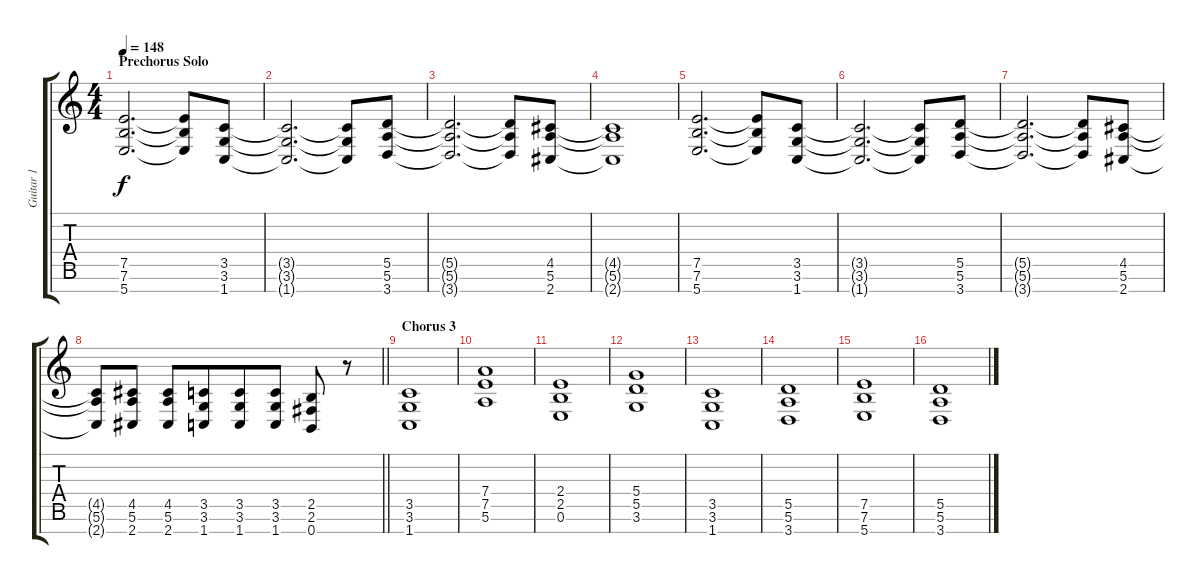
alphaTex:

\track ("Guitar 1" "Guitar 1") {instrument distortionguitar}
\staff {score tabs}
\tuning (E4 B3 G3 D3 A2 E2 B1) {hide}
\ts (4 4)
\section ("" "Prechorus Solo")
\tempo 148
\clef g2
\ks c
(7.5 7.6 5.7).2{d dy f} (7.5{t} 7.6{t} 5.7{t}).8 (3.5 3.6 1.7).8 |
(3.5{t} 3.6{t} 1.7{t}).2{d} (3.5{t} 3.6{t} 1.7{t}).8 (5.5 5.6 3.7).8 |
(5.5{t} 5.6{t} 3.7{t}).2{d} (5.5{t} 5.6{t} 3.7{t}).8 (4.5 5.6 2.7).8 |
(4.5{t} 5.6{t} 2.7{t}).1 |
(7.5 7.6 5.7).2{d} (7.5{t} 7.6{t} 5.7{t}).8 (3.5 3.6 1.7).8 |
(3.5{t} 3.6{t} 1.7{t}).2{d} (3.5{t} 3.6{t} 1.7{t}).8 (5.5 5.6 3.7).8 |
(5.5{t} 5.6{t} 3.7{t}).2{d} (5.5{t} 5.6{t} 3.7{t}).8 (4.5 5.6 2.7).8 |
\barLineRight lightlight
(4.5{t} 5.6{t} 2.7{t}).8{beam merge} (4.5 5.6 2.7).8 (4.5 5.6 2.7).8 (3.5 3.6 1.7).8{beam merge} (3.5 3.6 1.7).8 (3.5 3.6 1.7).8 (2.5 2.6 0.7).8 r.8 |
\section ("" "Chorus 3")
(3.5 3.6 1.7).1{volume 16 balance 8} |
(7.4 7.5 5.6).1 |
(2.4 2.5 0.6).1 |
(5.4 5.5 3.6).1 |
(3.5 3.6 1.7).1 |
(5.5 5.6 3.7).1 |
(7.5 7.6 5.7).1 |
(5.5 5.6 3.7).1
